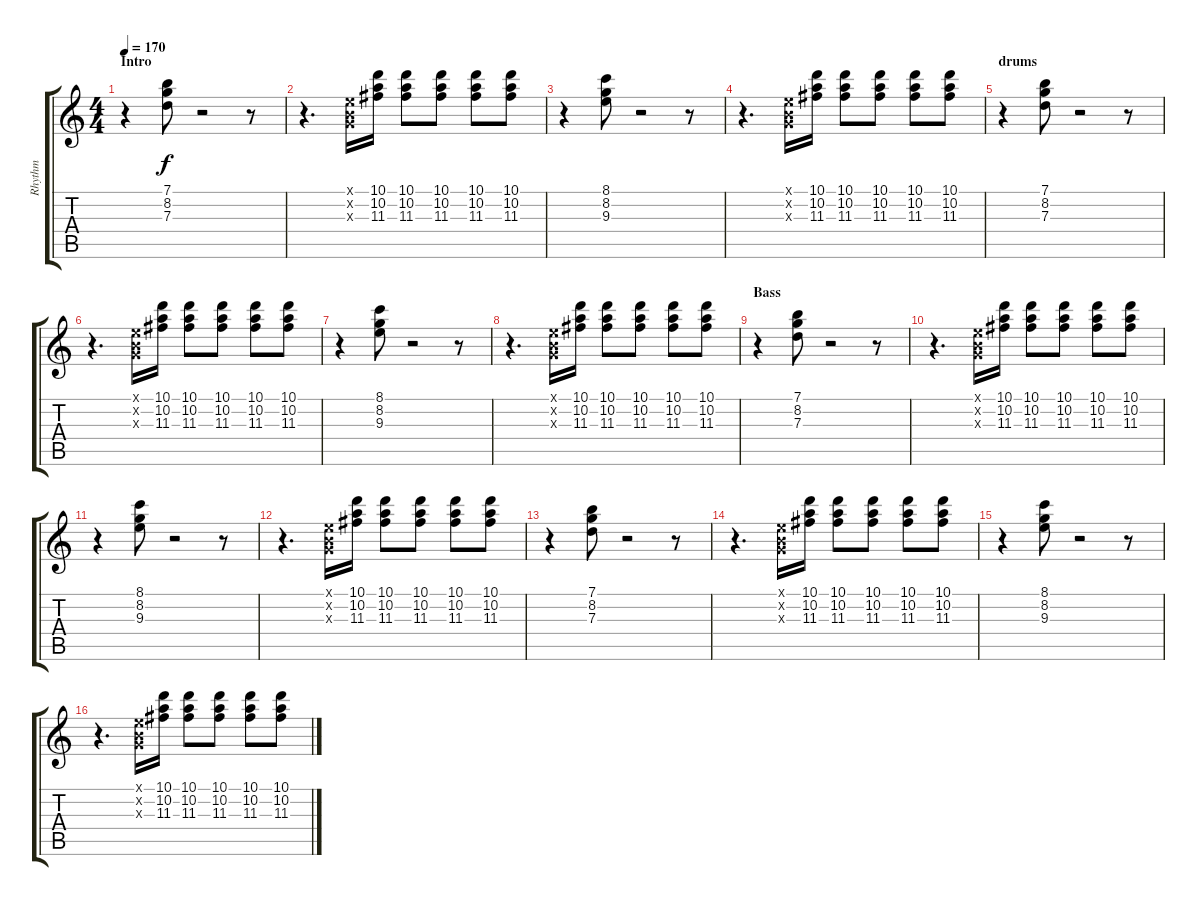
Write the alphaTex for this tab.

\track ("Rhythm" "Rhythm") {instrument overdrivenguitar}
\staff {score tabs}
\tuning (E4 B3 G3 D3 A2 E2) {hide}
\ts (4 4)
\section ("" "Intro")
\tempo 170
\clef g2
\ks c
r.4{dy f instrument overdrivenguitar} (7.1 8.2 7.3).8 r.2 r.8 |
r.4{d} (0.1{x} 0.2{x} 0.3{x}).16 (10.1 10.2 11.3).16 (10.1 10.2 11.3).8 (10.1 10.2 11.3).8 (10.1 10.2 11.3).8 (10.1 10.2 11.3).8 |
r.4 (8.1 8.2 9.3).8 r.2 r.8 |
r.4{d} (0.1{x} 0.2{x} 0.3{x}).16 (10.1 10.2 11.3).16 (10.1 10.2 11.3).8 (10.1 10.2 11.3).8 (10.1 10.2 11.3).8 (10.1 10.2 11.3).8 |
\section ("" "drums")
r.4 (7.1 8.2 7.3).8 r.2 r.8 |
r.4{d} (0.1{x} 0.2{x} 0.3{x}).16 (10.1 10.2 11.3).16 (10.1 10.2 11.3).8 (10.1 10.2 11.3).8 (10.1 10.2 11.3).8 (10.1 10.2 11.3).8 |
r.4 (8.1 8.2 9.3).8 r.2 r.8 |
r.4{d} (0.1{x} 0.2{x} 0.3{x}).16 (10.1 10.2 11.3).16 (10.1 10.2 11.3).8 (10.1 10.2 11.3).8 (10.1 10.2 11.3).8 (10.1 10.2 11.3).8 |
\section ("" "Bass")
r.4 (7.1 8.2 7.3).8 r.2 r.8 |
r.4{d} (0.1{x} 0.2{x} 0.3{x}).16 (10.1 10.2 11.3).16 (10.1 10.2 11.3).8 (10.1 10.2 11.3).8 (10.1 10.2 11.3).8 (10.1 10.2 11.3).8 |
r.4 (8.1 8.2 9.3).8 r.2 r.8 |
r.4{d} (0.1{x} 0.2{x} 0.3{x}).16 (10.1 10.2 11.3).16 (10.1 10.2 11.3).8 (10.1 10.2 11.3).8 (10.1 10.2 11.3).8 (10.1 10.2 11.3).8 |
r.4 (7.1 8.2 7.3).8 r.2 r.8 |
r.4{d} (0.1{x} 0.2{x} 0.3{x}).16 (10.1 10.2 11.3).16 (10.1 10.2 11.3).8 (10.1 10.2 11.3).8 (10.1 10.2 11.3).8 (10.1 10.2 11.3).8 |
r.4 (8.1 8.2 9.3).8 r.2 r.8 |
r.4{d} (0.1{x} 0.2{x} 0.3{x}).16 (10.1 10.2 11.3).16 (10.1 10.2 11.3).8 (10.1 10.2 11.3).8 (10.1 10.2 11.3).8 (10.1 10.2 11.3).8
